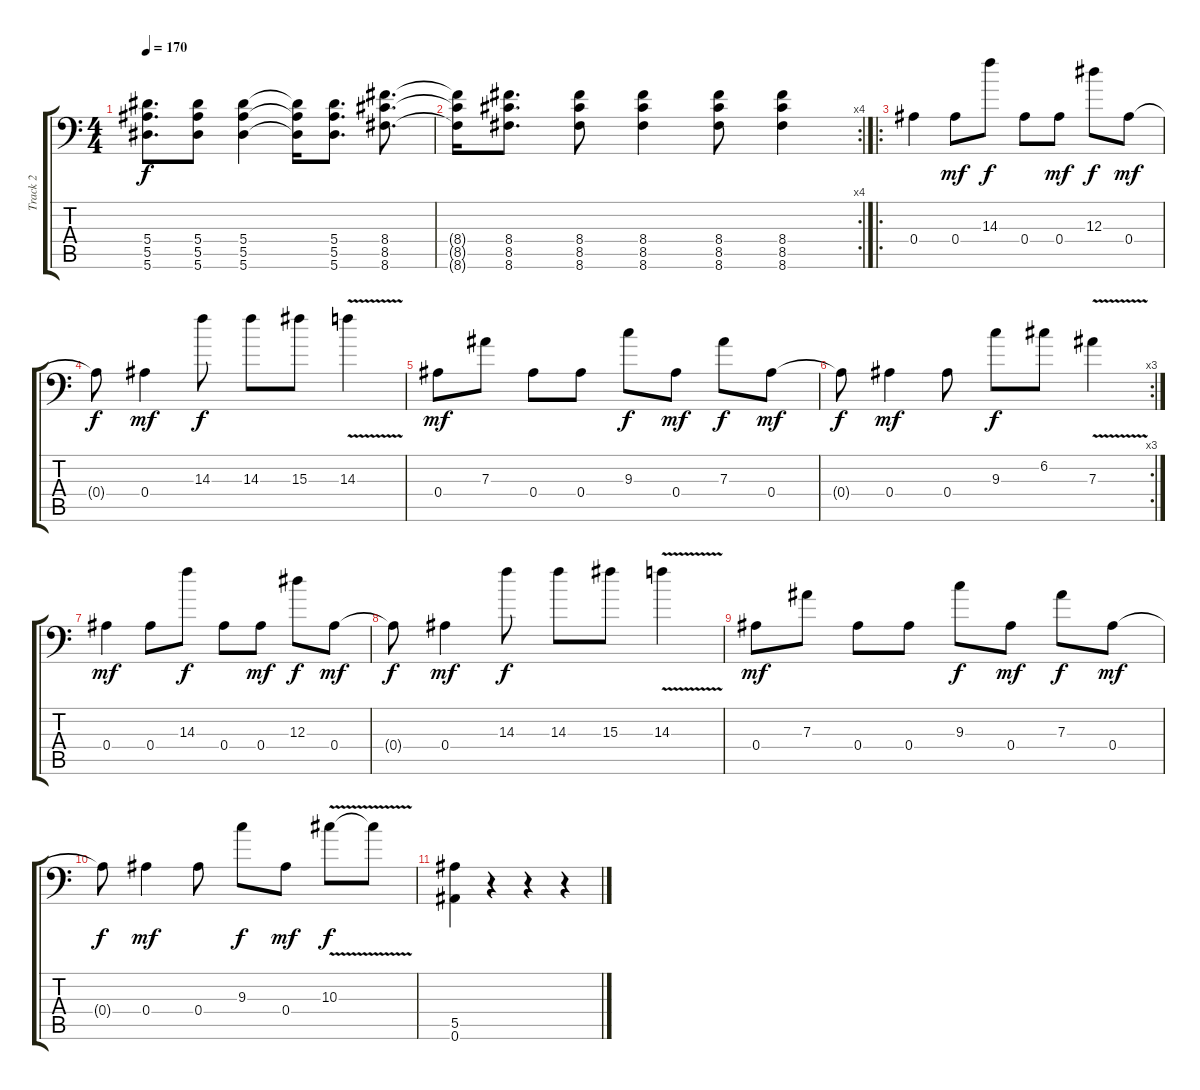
\track ("Track 2" "Track 2") {instrument distortionguitar}
\staff {score tabs}
\tuning (C4 G3 Eb3 Bb2 F2 Bb1) {hide}
\ts (4 4)
\tempo 170
\clef f4
\ks c
(5.4 5.5 5.6).8{d dy f} (5.4 5.5 5.6).8 (5.4 5.5 5.6).4 (5.4{t} 5.5{t} 5.6{t}).16 (5.4 5.5 5.6).8{d} (8.4 8.5 8.6).8{d} |
\rc 4
(8.4{t} 8.5{t} 8.6{t}).16 (8.4 8.5 8.6).8{d} (8.4 8.5 8.6).8 (8.4 8.5 8.6).4 (8.4 8.5 8.6).8 (8.4 8.5 8.6).4 |
\ro
0.4.4 0.4.8{dy mf} 14.3.8{dy f} 0.4.8 0.4.8{dy mf} 12.3.8{dy f} 0.4.8{dy mf} |
0.4{t}.8{dy f} 0.4.4{dy mf} 14.3.8{dy f} 14.3.8 15.3.8 14.3{v}.4 |
0.4.8{dy mf} 7.3.8 0.4.8 0.4.8 9.3.8{dy f} 0.4.8{dy mf} 7.3.8{dy f} 0.4.8{dy mf} |
\rc 3
0.4{t}.8{dy f} 0.4.4{dy mf} 0.4.8 9.3.8{dy f} 6.2.8 7.3{v}.4 |
0.4.4{dy mf} 0.4.8 14.3.8{dy f} 0.4.8 0.4.8{dy mf} 12.3.8{dy f} 0.4.8{dy mf} |
0.4{t}.8{dy f} 0.4.4{dy mf} 14.3.8{dy f} 14.3.8 15.3.8 14.3{v}.4 |
0.4.8{dy mf} 7.3.8 0.4.8 0.4.8 9.3.8{dy f} 0.4.8{dy mf} 7.3.8{dy f} 0.4.8{dy mf} |
0.4{t}.8{dy f} 0.4.4{dy mf} 0.4.8 9.3.8{dy f} 0.4.8{dy mf} 10.3{v}.8{dy f} 10.3{t}.8 |
(5.5 0.6).4 r.4 r.4 r.4
